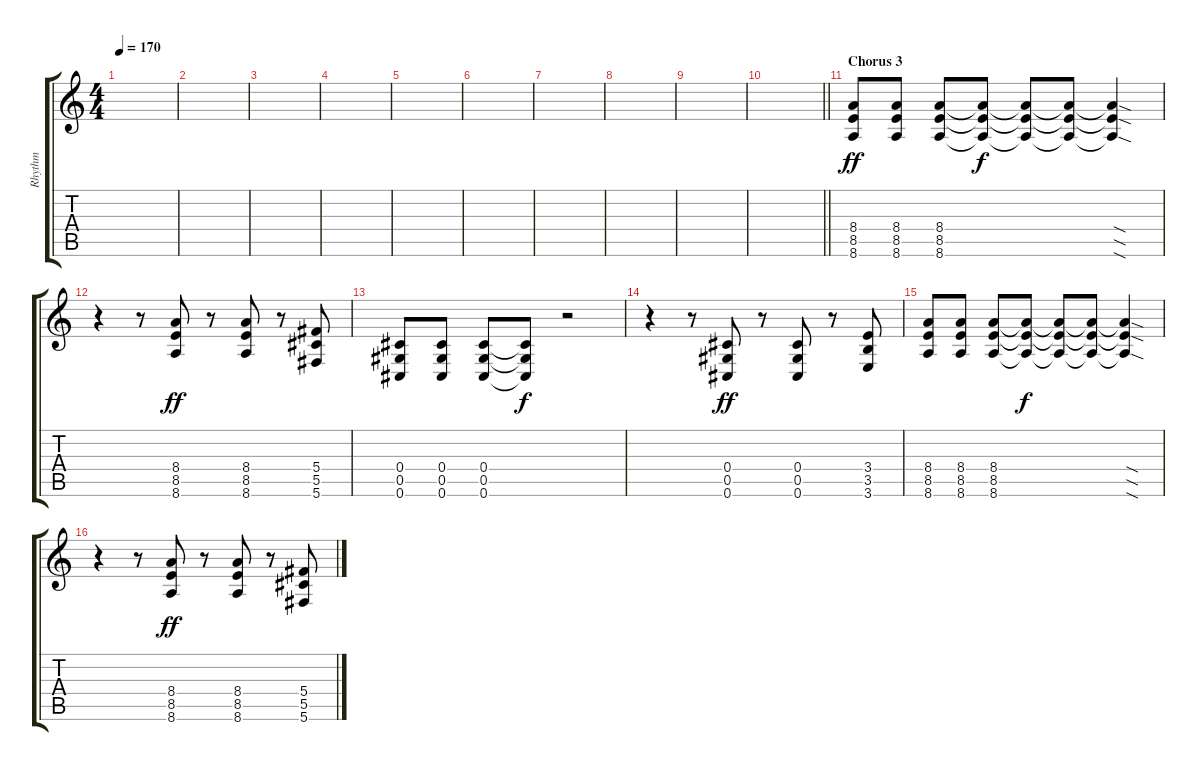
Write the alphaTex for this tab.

\track ("Rhythm" "Rhythm") {instrument overdrivenguitar}
\staff {score tabs}
\tuning (Eb4 Bb3 Gb3 Db3 Ab2 Db2) {hide}
\ts (4 4)
\tempo 170
\clef g2
\ks c
|
|
|
|
|
|
|
|
|
\barLineRight lightlight
|
\section ("" "Chorus 3")
(8.4 8.5 8.6).8{dy ff} (8.4 8.5 8.6).8 (8.4 8.5 8.6).8 (8.4{t} 8.5{t} 8.6{t}).8{dy f} (8.4{t} 8.5{t} 8.6{t}).8 (8.4{t} 8.5{t} 8.6{t}).8 (8.4{sod t} 8.5{sod t} 8.6{sod t}).4 |
r.4 r.8 (8.4 8.5 8.6).8{dy ff} r.8 (8.4 8.5 8.6).8 r.8 (5.4 5.5 5.6).8 |
(0.4 0.5 0.6).8 (0.4 0.5 0.6).8 (0.4 0.5 0.6).8 (0.4{t} 0.5{t} 0.6{t}).8{dy f} r.2 |
r.4 r.8 (0.4 0.5 0.6).8{dy ff} r.8 (0.4 0.5 0.6).8 r.8 (3.4 3.5 3.6).8 |
(8.4 8.5 8.6).8 (8.4 8.5 8.6).8 (8.4 8.5 8.6).8 (8.4{t} 8.5{t} 8.6{t}).8{dy f} (8.4{t} 8.5{t} 8.6{t}).8 (8.4{t} 8.5{t} 8.6{t}).8 (8.4{sod t} 8.5{sod t} 8.6{sod t}).4 |
r.4 r.8 (8.4 8.5 8.6).8{dy ff} r.8 (8.4 8.5 8.6).8 r.8 (5.4 5.5 5.6).8
